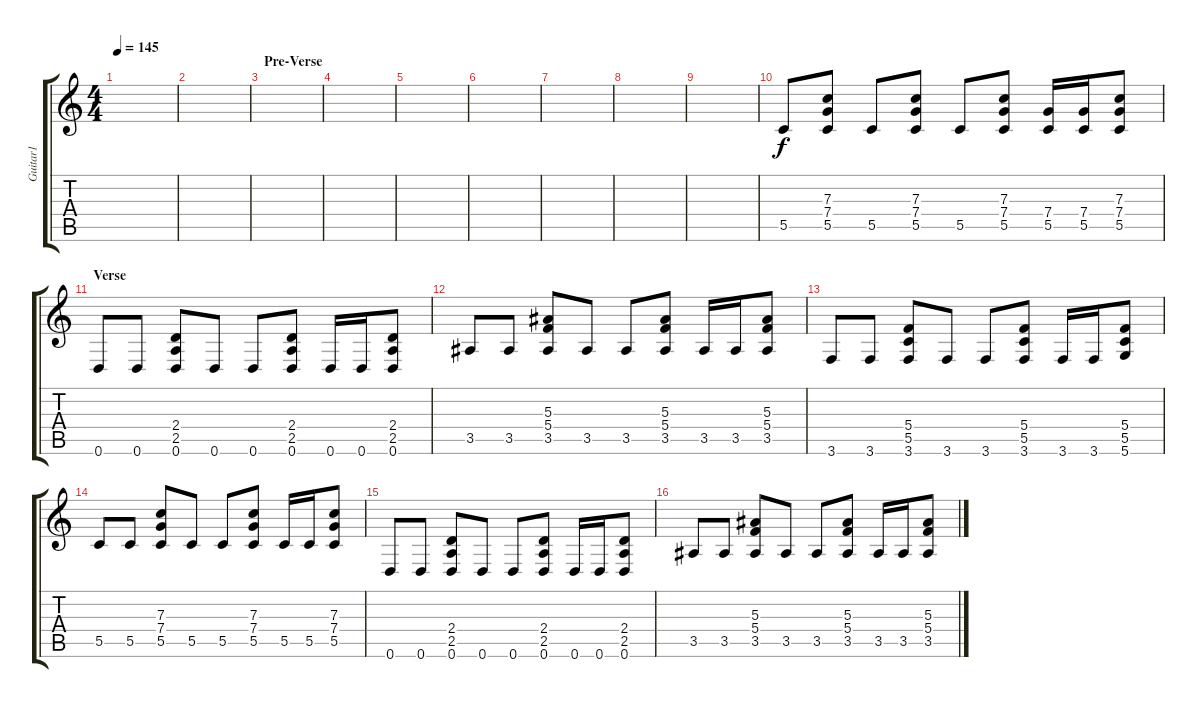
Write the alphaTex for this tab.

\track ("Guitar1" "Guitar1") {instrument distortionguitar}
\staff {score tabs}
\tuning (D4 A3 F3 C3 G2 D2) {hide}
\ts (4 4)
\tempo 145
\clef g2
\ks c
|
|
\section ("" "Pre-Verse")
|
|
|
|
|
|
|
5.5.8 (7.3 7.4 5.5).8 5.5.8 (7.3 7.4 5.5).8 5.5.8 (7.3 7.4 5.5).8 (7.4 5.5).16 (7.4 5.5).16 (7.3 7.4 5.5).8 |
\section ("" "Verse")
0.6.8 0.6.8 (2.4 2.5 0.6).8 0.6.8 0.6.8 (2.4 2.5 0.6).8 0.6.16 0.6.16 (2.4 2.5 0.6).8 |
3.5.8 3.5.8 (5.3 5.4 3.5).8 3.5.8 3.5.8 (5.3 5.4 3.5).8 3.5.16 3.5.16 (5.3 5.4 3.5).8 |
3.6.8 3.6.8 (5.4 5.5 3.6).8 3.6.8 3.6.8 (5.4 5.5 3.6).8 3.6.16 3.6.16 (5.4 5.5 5.6).8 |
5.5.8 5.5.8 (7.3 7.4 5.5).8 5.5.8 5.5.8 (7.3 7.4 5.5).8 5.5.16 5.5.16 (7.3 7.4 5.5).8 |
0.6.8 0.6.8 (2.4 2.5 0.6).8 0.6.8 0.6.8 (2.4 2.5 0.6).8 0.6.16 0.6.16 (2.4 2.5 0.6).8 |
3.5.8 3.5.8 (5.3 5.4 3.5).8 3.5.8 3.5.8 (5.3 5.4 3.5).8 3.5.16 3.5.16 (5.3 5.4 3.5).8
